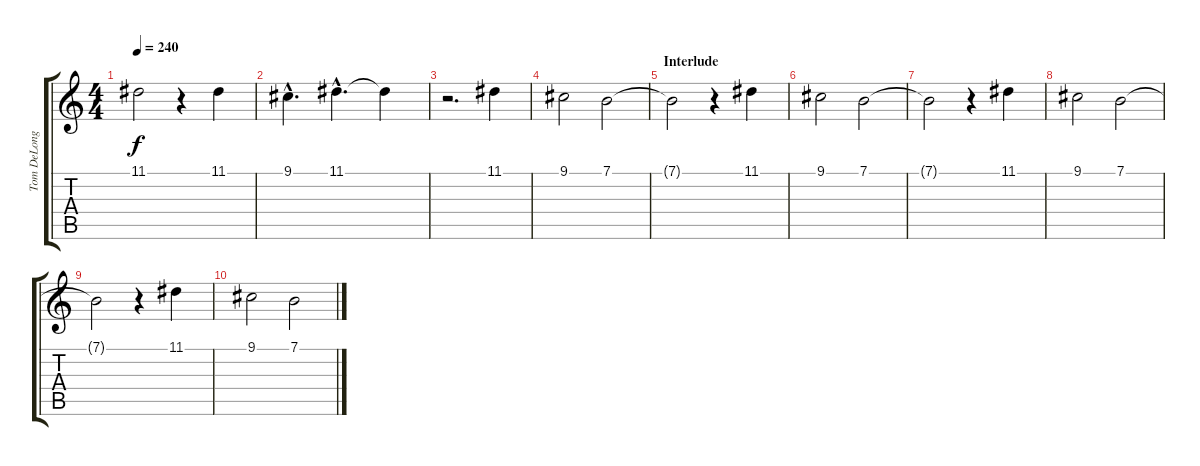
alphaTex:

\track ("Tom DeLonge - Vocal" "Tom DeLong") {instrument lead2sawtooth}
\staff {score tabs}
\tuning (E4 B3 G3 D3 A2 E2) {hide}
\ts (4 4)
\tempo 240
\clef g2
\ks c
11.1{t}.2{dy f} r.4 11.1.4 |
9.1{hac}.4{d} 11.1{hac}.4{d} 11.1{t}.4 |
r.2{d} 11.1.4 |
9.1.2 7.1.2 |
\section ("" "Interlude")
7.1{t}.2 r.4{volume 8} 11.1.4 |
9.1.2 7.1.2 |
7.1{t}.2 r.4{volume 4} 11.1.4 |
9.1.2 7.1.2 |
7.1{t}.2 r.4{volume 2} 11.1.4 |
9.1.2 7.1.2
